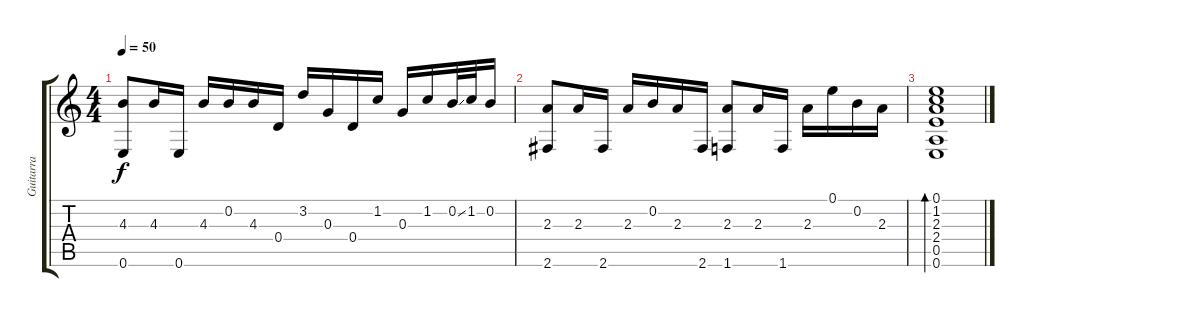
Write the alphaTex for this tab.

\track ("Guitarra" "Guitarra") {instrument electricguitarclean}
\staff {score tabs}
\tuning (E4 B3 G3 D3 A2 E2) {hide}
\ts (4 4)
\tempo 50
\clef g2
\ks c
(4.3 0.6).8{dy f} 4.3.16 0.6.16 4.3.16 0.2.16 4.3.16 0.4.16 3.2.16 0.3.16 0.4.16 1.2.16 0.3.16 1.2.16 0.2{ss}.32 1.2.32 0.2.16 |
(2.3 2.6).8 2.3.16 2.6.16 2.3.16 0.2.16 2.3.16 2.6.16 (2.3 1.6).8 2.3.16 1.6.16 2.3.16 0.1.16 0.2.16 2.3.16 |
(0.1 1.2 2.3 2.4 0.5 0.6).1{bd 60}
